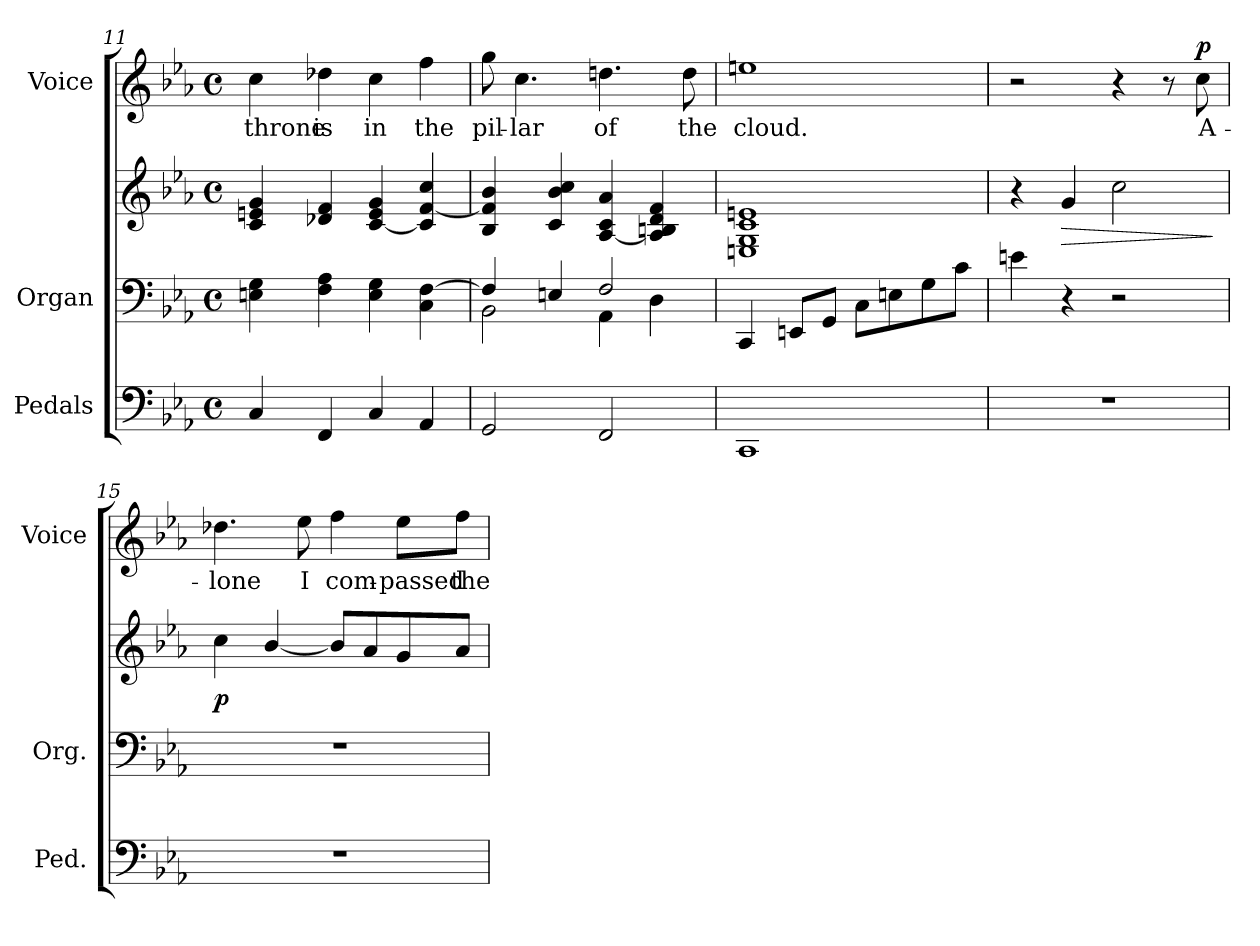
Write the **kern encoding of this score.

**kern	**kern	**kern	**dynam	**kern	**text	**dynam
*part3	*part2	*part2	*part2	*part1	*part1	*part1
*staff4	*staff3	*staff2	*staff2/3	*staff1	*staff1	*staff1
*I"Pedals	*I"Organ	*	*	*I"Voice	*	*
*I'Ped.	*I'Org.	*	*	*I'Voice	*	*
*clefF4	*clefF4	*clefG2	*	*clefG2	*	*
*k[b-e-a-]	*k[b-e-a-]	*k[b-e-a-]	*	*k[b-e-a-]	*	*
*E-:	*E-:	*E-:	*	*E-:	*	*
*M4/4	*M4/4	*M4/4	*	*M4/4	*	*
*met(c)	*met(c)	*met(c)	*	*met(c)	*	*
=11	=11	=11	=11	=11	=11	=11
!	!	!	!	!	!LO:LY:b:color=#000000	!
4Ci/	4Eni\ 4Gi	4ci/ 4eni 4gi	.	4cci\	throne	.
!	!	!	!	!	!LO:LY:b:color=#000000	!
4FFi/	4Fi\ 4A-i	4d-Xi/ 4fi	.	4dd-Xi\	is	.
!	!	!	!	!	!LO:LY:b:color=#000000	!
4Ci/	4Ei\ 4Gi	[4ci/ 4ei 4gi	.	4cci\	in	.
!	!	!	!	!	!LO:LY:b:color=#000000	!
4AA-i/	4Ci\ [4Fi	4ci/] [4fi 4cci	.	4ffi\	the	.
=12	=12	=12	=12	=12	=12	=12
*	*^	*	*	*	*	*
!	!	!	!	!	!	!LO:LY:b:color=#000000	!
2GGi/	4Fi/]	2BB-i\	4B-i/ 4fi] 4b-i	.	8ggi\	pil-	.
!	!	!	!	!	!	!LO:LY:b:color=#000000	!
.	.	.	.	.	4.cci\	-lar	.
.	4Eni/	.	4ci/ 4b-i 4cci	.	.	.	.
!	!	!	!	!	!	!LO:LY:b:color=#000000	!
2FFi/	2Fi/	4AA-i\	[4A-i/ 4ci 4a-i	.	4.ddni\	of	.
.	.	4Di\	4A-i/] 4Bni 4di 4fi	.	.	.	.
!	!	!	!	!	!	!LO:LY:b:color=#000000	!
.	.	.	.	.	8ddi\	the	.
*	*v	*v	*	*	*	*	*
=13	=13	=13	=13	=13	=13	=13
!	!	!	!	!	!LO:LY:b:color=#000000	!
1CCi	4CCi/	1Eni 1Gi 1ci 1eni	.	1eeni	cloud.	.
.	8EEni/L	.	.	.	.	.
.	8GGi/J	.	.	.	.	.
.	8Ci\L	.	.	.	.	.
.	8Eni\	.	.	.	.	.
.	8Gi\	.	.	.	.	.
.	8ci\J	.	.	.	.	.
=14	=14	=14	=14	=14	=14	=14
1r	4eni\	4r	.	2r	.	.
!	!	!	!LO:HP:b	!	!	!
.	4r	4gi/	>	.	.	.
.	2r	2cci\	.	4r	.	.
.	.	.	.	8r	.	.
!	!	!	!	!	!LO:LY:b:color=#000000	!
.	.	.	.	8cci\	A-	p
.	.	.	]	.	.	.
!!LO:PB:g=z
=15	=15	=15	=15	=15	=15	=15
!	!	!	!	!	!LO:LY:b:color=#000000	!
1r	1r	4cci\	p	4.dd-Xi\	-lone	.
.	.	[4b-i/	.	.	.	.
!	!	!	!	!	!LO:LY:b:color=#000000	!
.	.	.	.	8ee-i\	I	.
!	!	!	!	!	!LO:LY:b:color=#000000	!
.	.	8b-i/L]	.	4ffi\	com-	.
.	.	8a-i/	.	.	.	.
!	!	!	!	!	!LO:LY:b:color=#000000	!
.	.	8gi/	.	8ee-i\L	-passed	.
!	!	!	!	!	!LO:LY:b:color=#000000	!
.	.	8a-i/J	.	8ffi\J	the	.
=	=	=	=	=	=	=
*-	*-	*-	*-	*-	*-	*-
